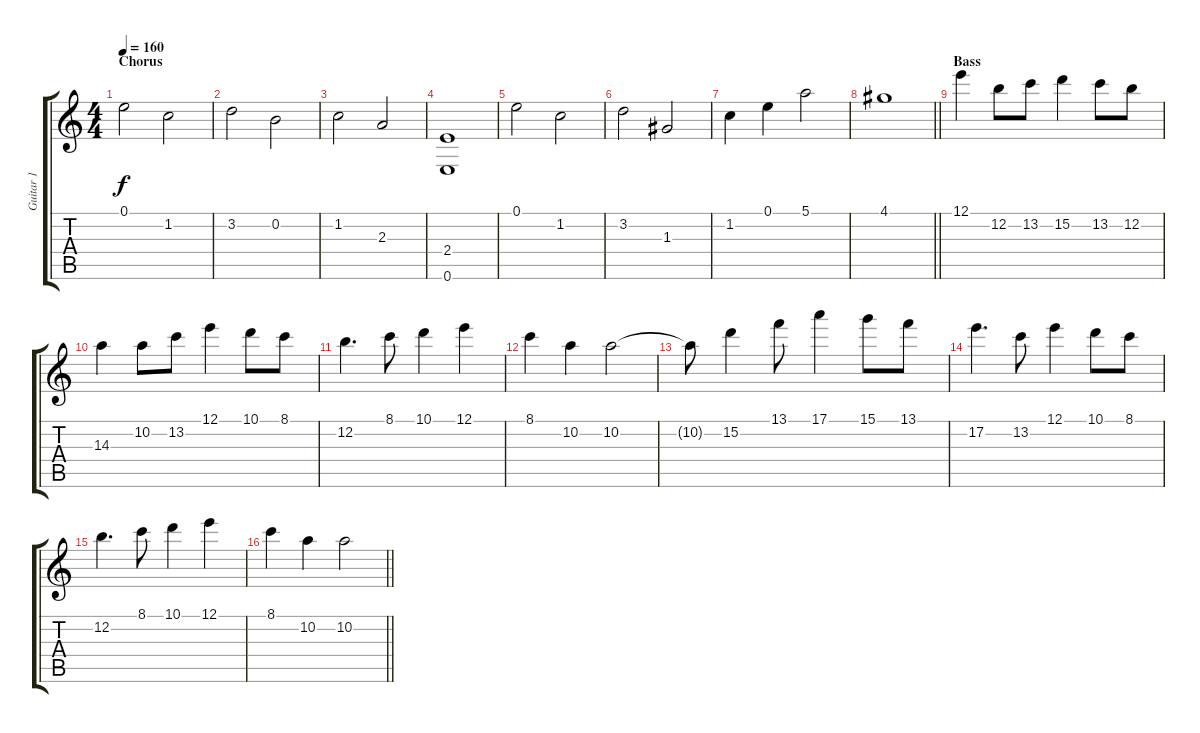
\track ("Guitar 1" "Guitar 1") {instrument acousticguitarnylon}
\staff {score tabs}
\tuning (E4 B3 G3 D3 A2 E2) {hide}
\ts (4 4)
\section ("" "Chorus")
\tempo 160
\clef g2
\ks c
0.1.2{dy f} 1.2.2 |
3.2.2 0.2.2 |
1.2.2 2.3.2 |
(2.4 0.6).1 |
0.1.2 1.2.2 |
3.2.2 1.3.2 |
1.2.4 0.1.4 5.1.2 |
\barLineRight lightlight
4.1.1 |
\section ("" "Bass")
12.1.4 12.2.8 13.2.8 15.2.4 13.2.8 12.2.8 |
14.3.4 10.2.8 13.2.8 12.1.4 10.1.8 8.1.8 |
12.2.4{d} 8.1.8 10.1.4 12.1.4 |
8.1.4 10.2.4 10.2.2 |
10.2{t}.8 15.2.4 13.1.8 17.1.4 15.1.8 13.1.8 |
17.2.4{d} 13.2.8 12.1.4 10.1.8 8.1.8 |
12.2.4{d} 8.1.8 10.1.4 12.1.4 |
\barLineRight lightlight
8.1.4 10.2.4 10.2.2
